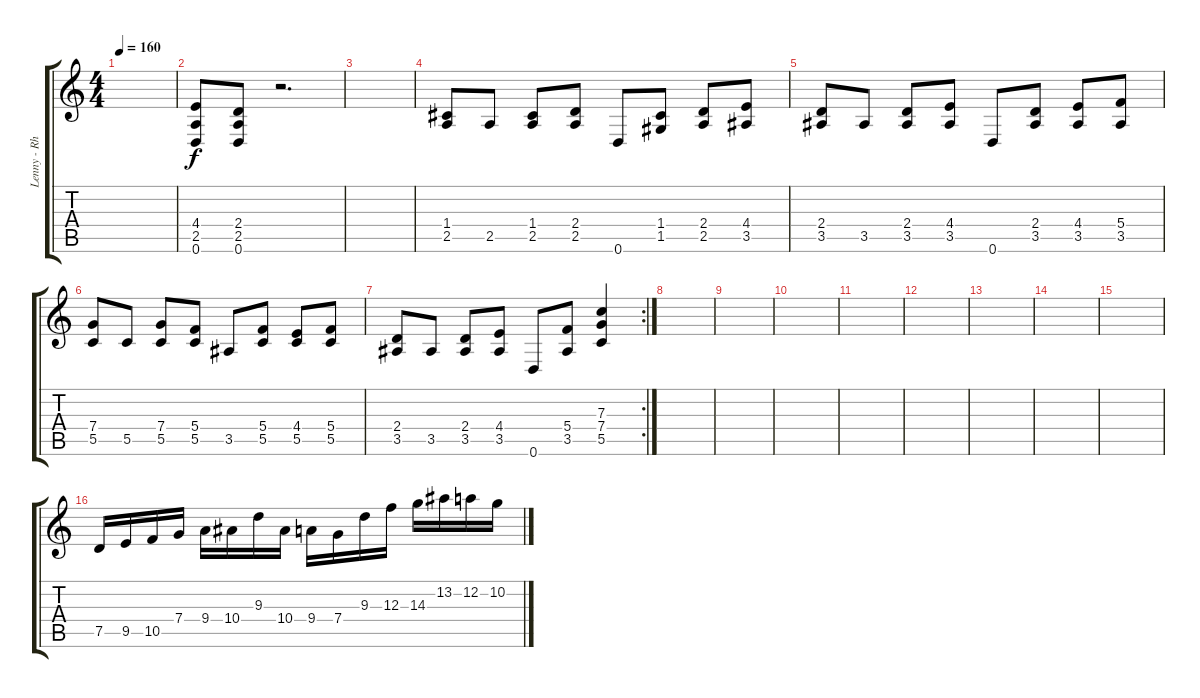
\track ("Lenny - Rhytm/Lead" "Lenny - Rh") {instrument distortionguitar}
\staff {score tabs}
\tuning (D4 A3 F3 C3 G2 D2) {hide}
\ts (4 4)
\tempo 160
\clef g2
\ks c
|
(4.4 2.5 0.6).8 (2.4 2.5 0.6).8 r.2{d} |
|
(1.4 2.5).8 2.5.8 (1.4 2.5).8 (2.4 2.5).8 0.6.8 (1.4 1.5).8 (2.4 2.5).8 (4.4 3.5).8 |
(2.4 3.5).8 3.5.8 (2.4 3.5).8 (4.4 3.5).8 0.6.8 (2.4 3.5).8 (4.4 3.5).8 (5.4 3.5).8 |
(7.4 5.5).8 5.5.8 (7.4 5.5).8 (5.4 5.5).8 3.5.8 (5.4 5.5).8 (4.4 5.5).8 (5.4 5.5).8 |
\rc 2
(2.4 3.5).8 3.5.8 (2.4 3.5).8 (4.4 3.5).8 0.6.8 (5.4 3.5).8 (7.3 7.4 5.5).4 |
|
|
|
|
|
|
|
|
7.5.16 9.5.16 10.5.16 7.4.16 9.4.16 10.4.16 9.3.16 10.4.16 9.4.16 7.4.16 9.3.16 12.3.16 14.3.16 13.2.16 12.2.16 10.2.16
